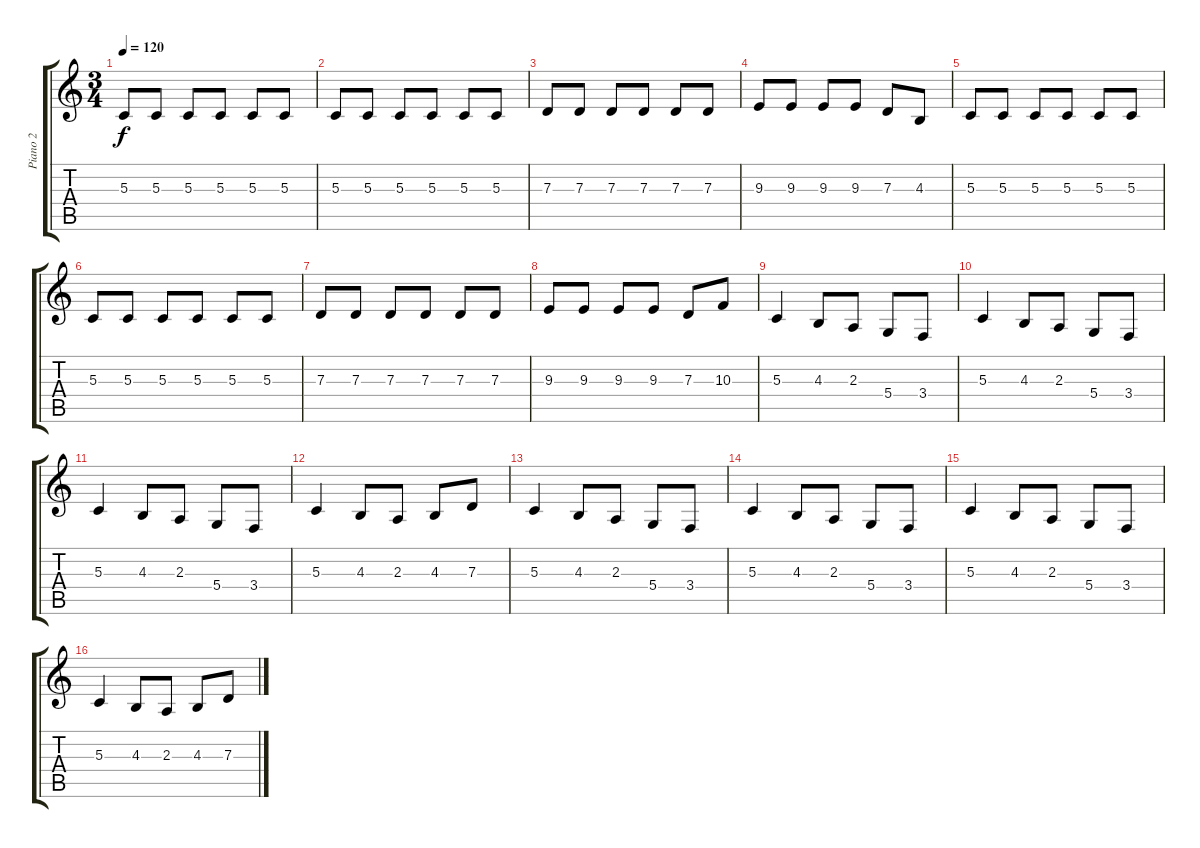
\track ("Piano 2" "Piano 2") {instrument acousticgrandpiano}
\staff {score tabs}
\tuning (E4 B3 G3 D3 A2 E2) {hide}
\ts (3 4)
\tempo 120
\clef g2
\ks c
5.3.8{dy f} 5.3.8 5.3.8 5.3.8 5.3.8 5.3.8 |
5.3.8 5.3.8 5.3.8 5.3.8 5.3.8 5.3.8 |
7.3.8 7.3.8 7.3.8 7.3.8 7.3.8 7.3.8 |
9.3.8 9.3.8 9.3.8 9.3.8 7.3.8 4.3.8 |
5.3.8 5.3.8 5.3.8 5.3.8 5.3.8 5.3.8 |
5.3.8 5.3.8 5.3.8 5.3.8 5.3.8 5.3.8 |
7.3.8 7.3.8 7.3.8 7.3.8 7.3.8 7.3.8 |
9.3.8 9.3.8 9.3.8 9.3.8 7.3.8 10.3.8 |
5.3.4 4.3.8 2.3.8 5.4.8 3.4.8 |
5.3.4 4.3.8 2.3.8 5.4.8 3.4.8 |
5.3.4 4.3.8 2.3.8 5.4.8 3.4.8 |
5.3.4 4.3.8 2.3.8 4.3.8 7.3.8 |
5.3.4 4.3.8 2.3.8 5.4.8 3.4.8 |
5.3.4 4.3.8 2.3.8 5.4.8 3.4.8 |
5.3.4 4.3.8 2.3.8 5.4.8 3.4.8 |
5.3.4 4.3.8 2.3.8 4.3.8 7.3.8
